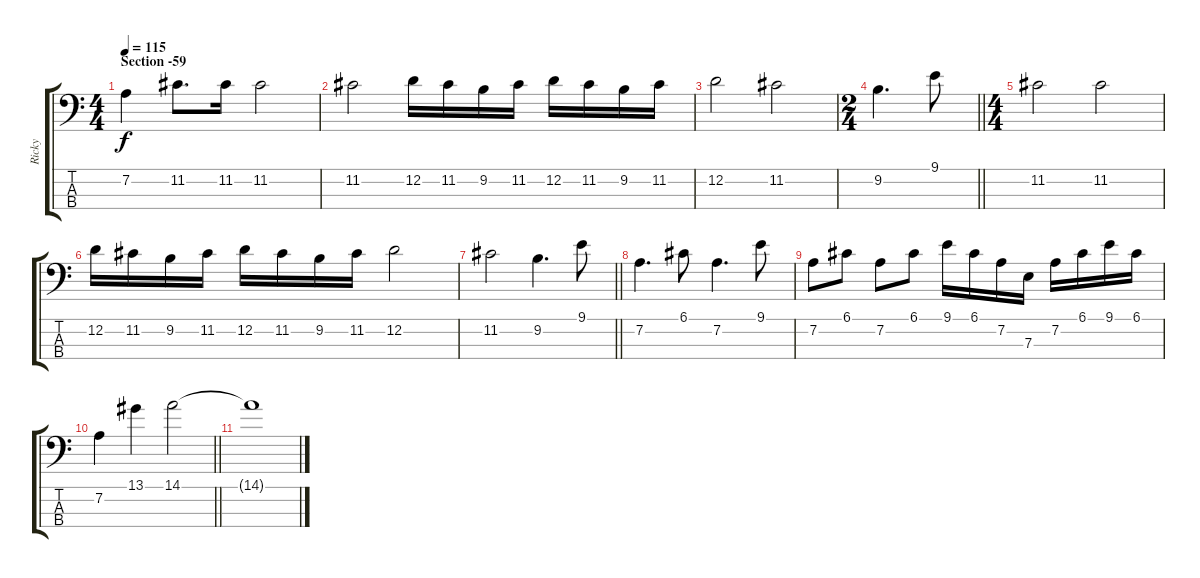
\track ("Ricky" "Ricky") {instrument electricbassfinger}
\staff {score tabs}
\tuning (G2 D2 A1 E1) {hide}
\ts (4 4)
\section ("" "Section -59")
\tempo 115
\clef f4
\ks c
7.2.4{dy f} 11.2.8{d} 11.2.16 11.2.2 |
11.2.2 12.2.16 11.2.16 9.2.16 11.2.16 12.2.16 11.2.16 9.2.16 11.2.16 |
12.2.2 11.2.2 |
\ts (2 4)
\barLineRight lightlight
9.2.4{d} 9.1.8 |
\ts (4 4)
11.2.2 11.2.2 |
12.2.16 11.2.16 9.2.16 11.2.16 12.2.16 11.2.16 9.2.16 11.2.16 12.2.2 |
\barLineRight lightlight
11.2.2 9.2.4{d} 9.1.8 |
7.2.4{d} 6.1.8 7.2.4{d} 9.1.8 |
7.2.8 6.1.8 7.2.8 6.1.8 9.1.16 6.1.16 7.2.16 7.3.16 7.2.16 6.1.16 9.1.16 6.1.16 |
\barLineRight lightlight
7.2.4 13.1.4 14.1.2 |
14.1{t}.1
